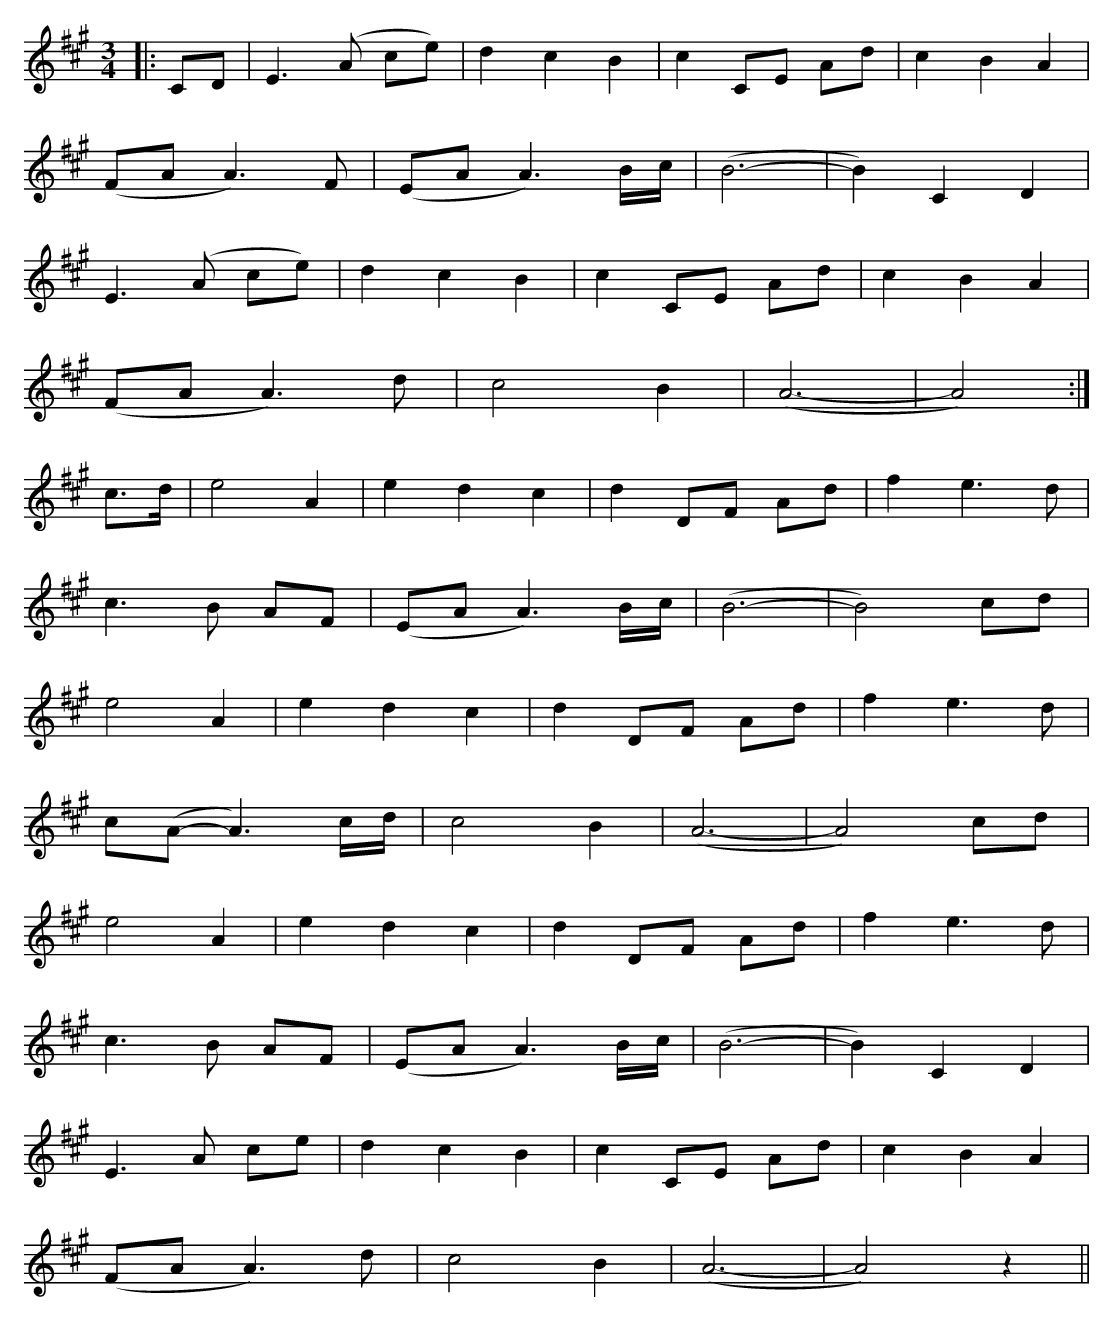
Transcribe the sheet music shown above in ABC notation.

X:1
M:3/4
K:A
|:CD|E3 (A ce)|d2 c2 B2|c2 CE Ad|c2 B2 A2|
(FA A3) F|(EA A3) B/c/|(B6-|B2) C2 D2|
E3 (A ce)|d2 c2 B2|c2 CE Ad|c2 B2 A2|
(FA A3) d|c4 B2|(A6-|A4):|
c>d|e4 A2|e2 d2 c2|d2 DF Ad|f2 e3 d|
c3 B AF|(EA A3) B/c/|(B6-|B4) cd|
e4 A2|e2 d2 c2|d2 DF Ad|f2 e3 d|
c(A-A3) c/d/|c4 B2|(A6-|A4) cd|
e4 A2|e2 d2 c2|d2 DF Ad|f2 e3 d|
c3 B AF|(EA A3) B/c/|(B6-|B2) C2 D2|
E3 A ce|d2 c2 B2|c2 CE Ad|c2 B2 A2|
(FA A3) d|c4 B2|(A6-|A4) z2||
